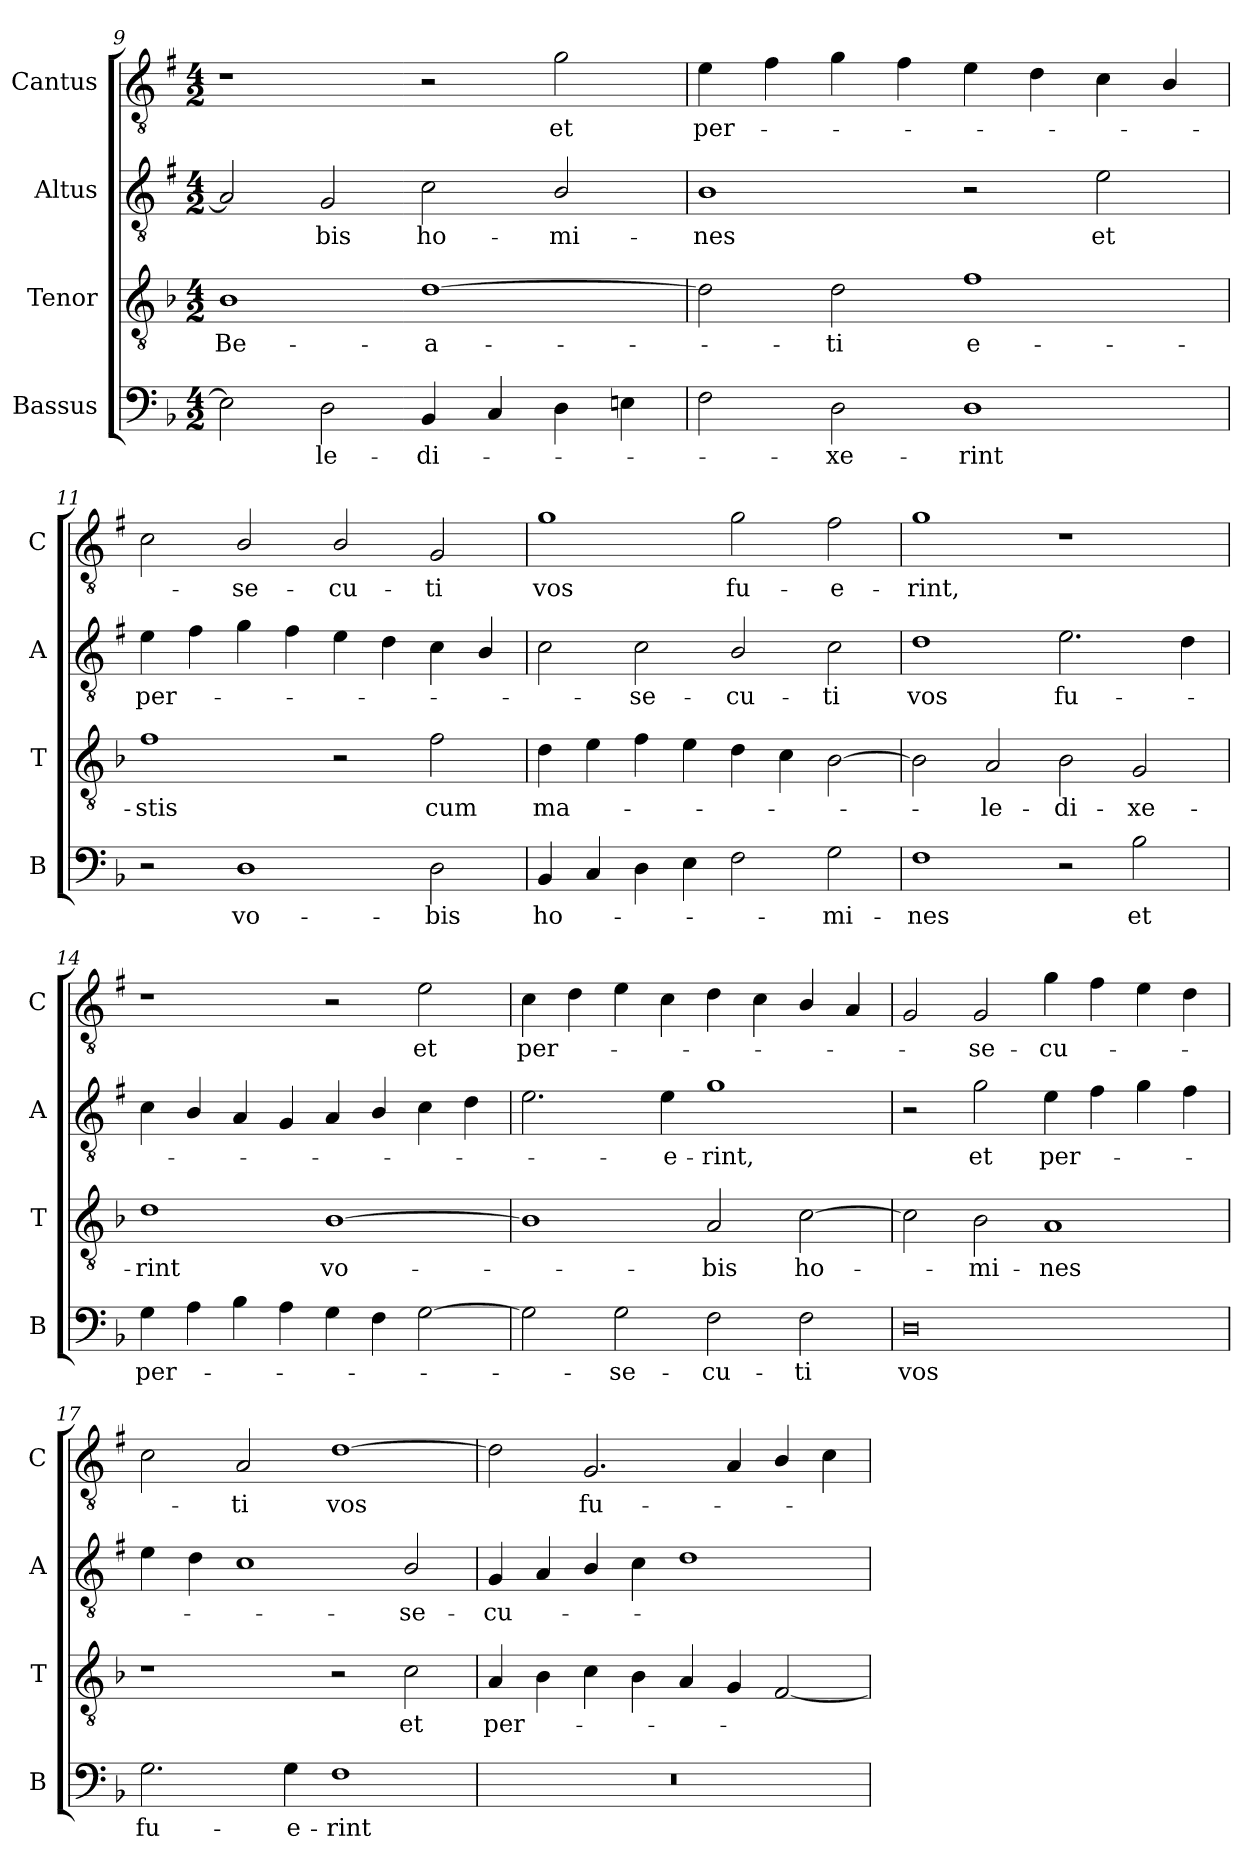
**kern	**text	**kern	**text	**kern	**text	**kern	**text
*part4	*part4	*part3	*part3	*part2	*part2	*part1	*part1
*staff4	*staff4	*staff3	*staff3	*staff2	*staff2	*staff1	*staff1
*I"Bassus	*	*I"Tenor	*	*I"Altus	*	*I"Cantus	*
*I'B	*	*I'T	*	*I'A	*	*I'C	*
*clefF4	*	*clefGv2	*	*clefGv2	*	*clefGv2	*
*	*	*	*	*ITrd1c2	*	*ITrd1c2	*
*k[b-]	*	*k[b-]	*	*k[b-]	*	*k[b-]	*
*F:	*	*F:	*	*F:	*	*F:	*
*M4/2	*	*M4/2	*	*M4/2	*	*M4/2	*
=9	=9	=9	=9	=9	=9	=9	=9
!	!	!	!LO:LY:b	!	!	!	!
2E-\]	.	1B-	Be-	2G/]	.	1r	.
!	!LO:LY:b	!	!	!	!LO:LY:b	!	!
2D\	-le-	.	.	2F/	-bis	.	.
!	!LO:LY:b	!	!LO:LY:b	!	!LO:LY:b	!	!
4BB-/	-di-	[1d	-a-	2B-\	ho-	2r	.
4C/	.	.	.	.	.	.	.
!	!	!	!	!	!LO:LY:b	!	!LO:LY:b
4D\	.	.	.	2A/	-mi-	2f\	et
4En\	.	.	.	.	.	.	.
=10	=10	=10	=10	=10	=10	=10	=10
!	!	!	!	!	!LO:LY:b	!	!LO:LY:b
2F\	.	2d\]	.	1A	-nes	4d\	per-
.	.	.	.	.	.	4e\	.
!	!LO:LY:b	!	!LO:LY:b	!	!	!	!
2D\	-xe-	2d\	-ti	.	.	4f\	.
.	.	.	.	.	.	4e\	.
!	!LO:LY:b	!	!LO:LY:b	!	!	!	!
1D	-rint	1f	e-	2r	.	4d\	.
.	.	.	.	.	.	4c\	.
!	!	!	!	!	!LO:LY:b	!	!
.	.	.	.	2d\	et	4B-\	.
.	.	.	.	.	.	4A/	.
=11	=11	=11	=11	=11	=11	=11	=11
!	!	!	!LO:LY:b	!	!LO:LY:b	!	!
2r	.	1f	-stis	4d\	per-	2B-\	.
.	.	.	.	4e\	.	.	.
!	!LO:LY:b	!	!	!	!	!	!LO:LY:b
1D	vo-	.	.	4f\	.	2A/	-se-
.	.	.	.	4e\	.	.	.
!	!	!	!	!	!	!	!LO:LY:b
.	.	2r	.	4d\	.	2A/	-cu-
.	.	.	.	4c\	.	.	.
!	!LO:LY:b	!	!LO:LY:b	!	!	!	!LO:LY:b
2D\	-bis	2f\	cum	4B-\	.	2F/	-ti
.	.	.	.	4A/	.	.	.
!!LO:LB:g=z
=12	=12	=12	=12	=12	=12	=12	=12
!	!LO:LY:b	!	!LO:LY:b	!	!	!	!LO:LY:b
4BB-/	ho-	4d\	ma-	2B-\	.	1f	vos
4C/	.	4e\	.	.	.	.	.
!	!	!	!	!	!LO:LY:b	!	!
4D\	.	4f\	.	2B-\	-se-	.	.
4E\	.	4e\	.	.	.	.	.
!	!	!	!	!	!LO:LY:b	!	!LO:LY:b
2F\	.	4d\	.	2A/	-cu-	2f\	fu-
.	.	4c\	.	.	.	.	.
!	!LO:LY:b	!	!	!	!LO:LY:b	!	!LO:LY:b
2G\	-mi-	[2B-\	.	2B-\	-ti	2e\	-e-
=13	=13	=13	=13	=13	=13	=13	=13
!	!LO:LY:b	!	!	!	!LO:LY:b	!	!LO:LY:b
1F	-nes	2B-\]	.	1c	vos	1f	-rint,
!	!	!	!LO:LY:b	!	!	!	!
.	.	2A/	-le-	.	.	.	.
!	!	!	!LO:LY:b	!	!LO:LY:b	!	!
2r	.	2B-\	-di-	2.d\	fu-	1r	.
!	!LO:LY:b	!	!LO:LY:b	!	!	!	!
2B-\	et	2G/	-xe-	.	.	.	.
.	.	.	.	4c\	.	.	.
=14	=14	=14	=14	=14	=14	=14	=14
!	!LO:LY:b	!	!LO:LY:b	!	!	!	!
4G\	per-	1d	-rint	4B-\	.	1r	.
4A\	.	.	.	4A/	.	.	.
4B-\	.	.	.	4G/	.	.	.
4A\	.	.	.	4F/	.	.	.
!	!	!	!LO:LY:b	!	!	!	!
4G\	.	[1B-	vo-	4G/	.	2r	.
4F\	.	.	.	4A/	.	.	.
!	!	!	!	!	!	!	!LO:LY:b
[2G\	.	.	.	4B-\	.	2d\	et
.	.	.	.	4c\	.	.	.
=15	=15	=15	=15	=15	=15	=15	=15
!	!	!	!	!	!	!	!LO:LY:b
2G\]	.	1B-]	.	2.d\	.	4B-\	per-
.	.	.	.	.	.	4c\	.
!	!LO:LY:b	!	!	!	!	!	!
2G\	-se-	.	.	.	.	4d\	.
!	!	!	!	!	!LO:LY:b	!	!
.	.	.	.	4d\	-e-	4B-\	.
!	!LO:LY:b	!	!LO:LY:b	!	!LO:LY:b	!	!
2F\	-cu-	2A/	-bis	1f	-rint,	4c\	.
.	.	.	.	.	.	4B-\	.
!	!LO:LY:b	!	!LO:LY:b	!	!	!	!
2F\	-ti	[2c\	ho-	.	.	4A/	.
.	.	.	.	.	.	4G/	.
=16	=16	=16	=16	=16	=16	=16	=16
!	!LO:LY:b	!	!	!	!	!	!
0D	vos	2c\]	.	2r	.	2F/	.
!	!	!	!LO:LY:b	!	!LO:LY:b	!	!LO:LY:b
.	.	2B-\	-mi-	2f\	et	2F/	-se-
!	!	!	!LO:LY:b	!	!LO:LY:b	!	!LO:LY:b
.	.	1A	-nes	4d\	per-	4f\	-cu-
.	.	.	.	4e\	.	4e\	.
.	.	.	.	4f\	.	4d\	.
.	.	.	.	4e\	.	4c\	.
=17	=17	=17	=17	=17	=17	=17	=17
!	!LO:LY:b	!	!	!	!	!	!
2.G\	fu-	1r	.	4d\	.	2B-\	.
.	.	.	.	4c\	.	.	.
!	!	!	!	!	!	!	!LO:LY:b
.	.	.	.	1B-	.	2G/	-ti
!	!LO:LY:b	!	!	!	!	!	!
4G\	-e-	.	.	.	.	.	.
!	!LO:LY:b	!	!	!	!	!	!LO:LY:b
1F	-rint	2r	.	.	.	[1c	vos
!	!	!	!LO:LY:b	!	!LO:LY:b	!	!
.	.	2c\	et	2A/	-se-	.	.
!!LO:LB:g=z
=18	=18	=18	=18	=18	=18	=18	=18
!	!	!	!LO:LY:b	!	!LO:LY:b	!	!
0r	.	4A/	per-	4F/	-cu-	2c\]	.
.	.	4B-\	.	4G/	.	.	.
!	!	!	!	!	!	!	!LO:LY:b
.	.	4c\	.	4A/	.	2.F/	fu-
.	.	4B-\	.	4B-\	.	.	.
.	.	4A/	.	1c	.	.	.
.	.	4G/	.	.	.	4G/	.
.	.	[2F/	.	.	.	4A/	.
.	.	.	.	.	.	4B-\	.
=	=	=	=	=	=	=	=
*-	*-	*-	*-	*-	*-	*-	*-
